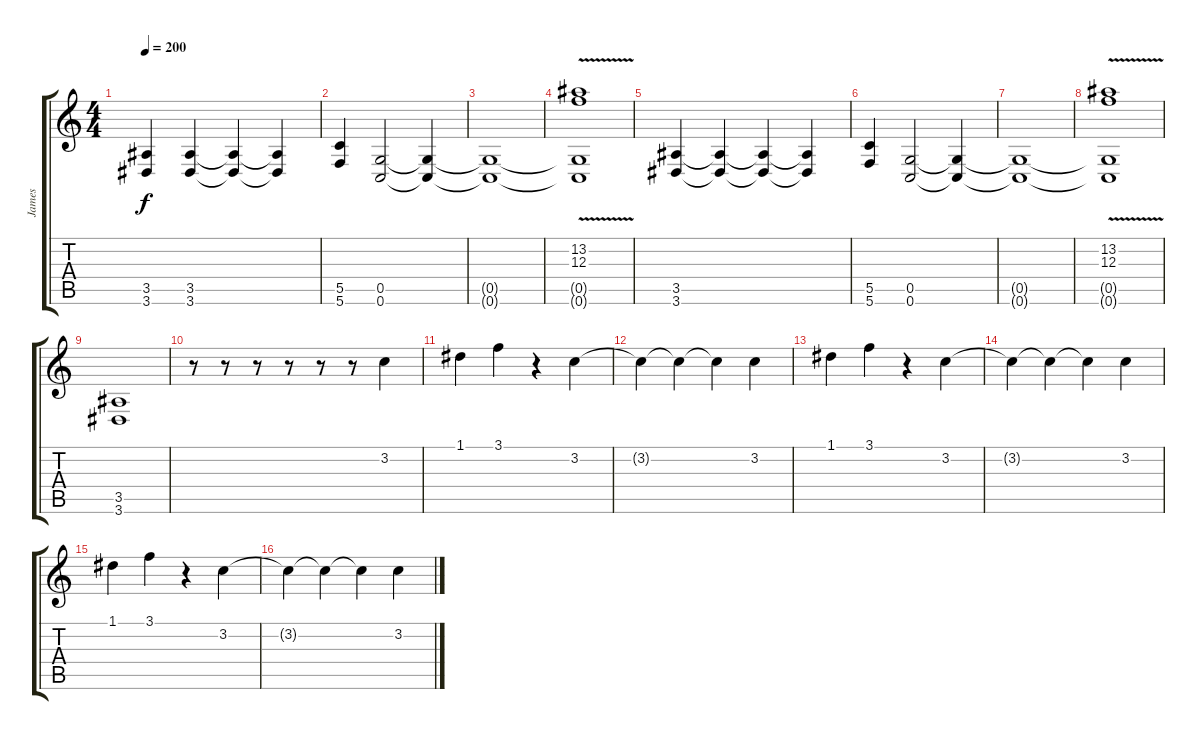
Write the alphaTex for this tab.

\track ("James" "James") {instrument overdrivenguitar}
\staff {score tabs}
\tuning (D4 A3 F3 C3 G2 C2) {hide}
\ts (4 4)
\tempo 200
\clef g2
\ks c
(3.5 3.6).4{dy f} (3.5 3.6).4 (3.5{t} 3.6{t}).4 (3.5{t} 3.6{t}).4 |
(5.5 5.6).4 (0.5 0.6).2 (0.5{t} 0.6{t}).4 |
(0.5{t} 0.6{t}).1 |
(13.2{v} 12.3{v} 0.5{t} 0.6{t}).1 |
(3.5 3.6).4 (3.5{t} 3.6{t}).4 (3.5{t} 3.6{t}).4 (3.5{t} 3.6{t}).4 |
(5.5 5.6).4 (0.5 0.6).2 (0.5{t} 0.6{t}).4 |
(0.5{t} 0.6{t}).1 |
(13.2{v} 12.3{v} 0.5{t} 0.6{t}).1 |
(3.5 3.6).1 |
r.8 r.8 r.8 r.8 r.8 r.8 3.2.4 |
1.1.4 3.1.4 r.4 3.2.4 |
3.2{t}.4 3.2{t}.4 3.2{t}.4 3.2.4 |
1.1.4 3.1.4 r.4 3.2.4 |
3.2{t}.4 3.2{t}.4 3.2{t}.4 3.2.4 |
1.1.4 3.1.4 r.4 3.2.4 |
3.2{t}.4 3.2{t}.4 3.2{t}.4 3.2.4
